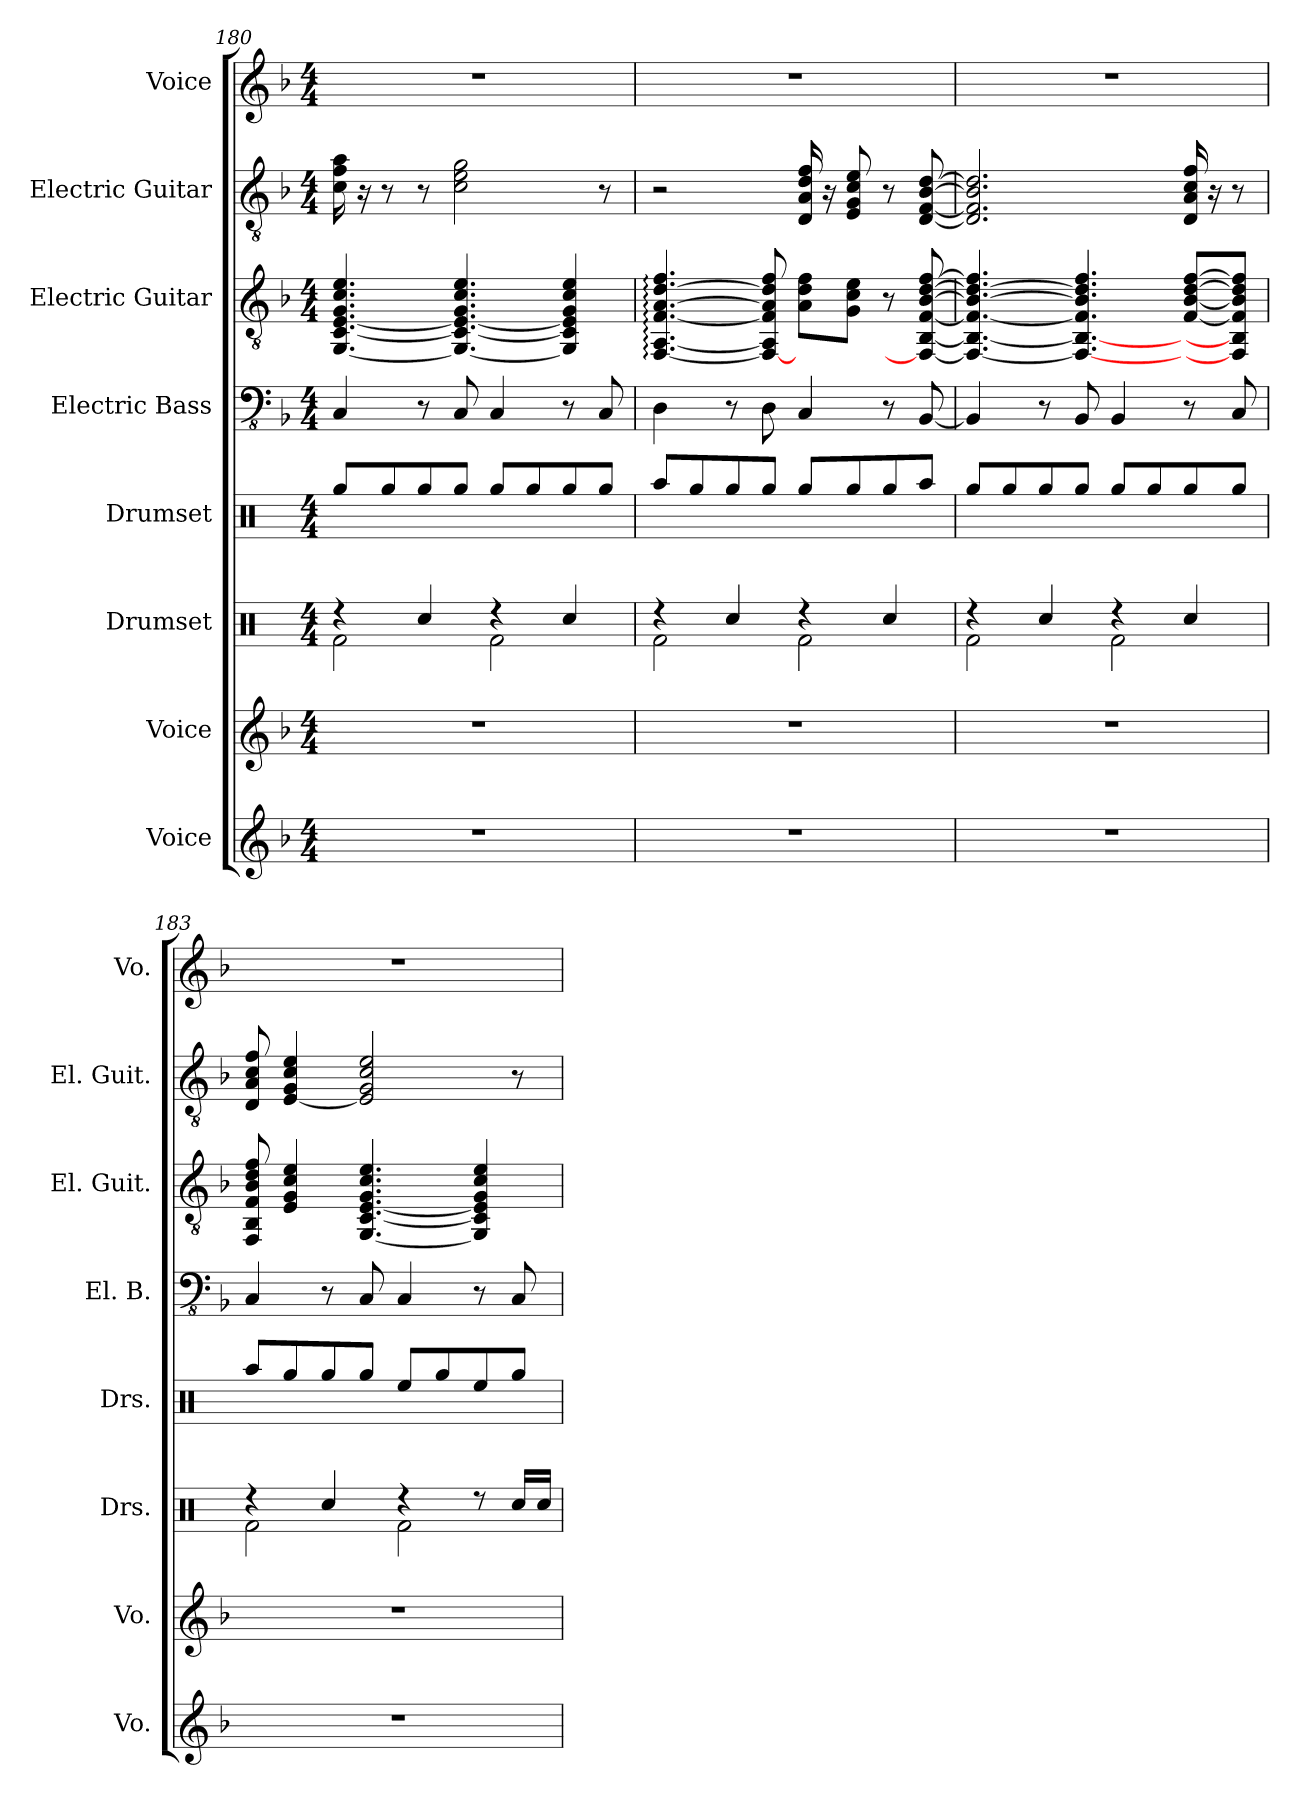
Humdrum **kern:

**kern	**kern	**kern	**kern	**kern	**kern	**kern	**kern
*part8	*part7	*part6	*part5	*part4	*part3	*part2	*part1
*staff8	*staff7	*staff6	*staff5	*staff4	*staff3	*staff2	*staff1
*I"Voice	*I"Voice	*I"Drumset	*I"Drumset	*I"Electric Bass	*I"Electric Guitar	*I"Electric Guitar	*I"Voice
*I'Vo.	*I'Vo.	*I'Drs.	*I'Drs.	*I'El. B.	*I'El. Guit.	*I'El. Guit.	*I'Vo.
!!LO:PB:g=z
*clefG2	*clefG2	*clefX	*clefX	*clefFv4	*clefGv2	*clefGv2	*clefG2
*k[b-]	*k[b-]	*k[]	*k[]	*k[b-]	*k[b-]	*k[b-]	*k[b-]
*M4/4	*M4/4	*M4/4	*M4/4	*M4/4	*M4/4	*M4/4	*M4/4
=180	=180	=180	=180	=180	=180	=180	=180
*	*	*^	*	*	*	*	*
1r	1r	4r	2Rf\	8Rgg/L	4CC/	[4.GG/ [4.C/ [4.E/ 4.G/ 4.c/ 4.e/	16c\ 16f\ 16a\	1r
.	.	.	.	.	.	.	16r	.
.	.	.	.	8Rgg/	.	.	8r	.
.	.	4Rcc/	.	8Rgg/	8r	.	8r	.
.	.	.	.	8Rgg/J	8CC/	4.GG/_ 4.C/_ 4.E/_ 4.G/ 4.c/ 4.e/	2c\ 2e\ 2g\	.
.	.	4r	2Rf\	8Rgg/L	4CC/	.	.	.
.	.	.	.	8Rgg/	.	.	.	.
.	.	4Rcc/	.	8Rgg/	8r	4GG/] 4C/] 4E/] 4G/ 4c/ 4e/	.	.
.	.	.	.	8Rgg/J	8CC/	.	8r	.
=181	=181	=181	=181	=181	=181	=181	=181	=181
1r	1r	4r	2Rf\	8Raa/L	4DD\	[4.FF/: [4.AA/: [4.F/: [4.A/: [4.d/: 4.f/:	2r	1r
.	.	.	.	8Rgg/	.	.	.	.
.	.	4Rcc/	.	8Rgg/	8r	.	.	.
.	.	.	.	8Rgg/J	8DD\	8FF/_ 8AA/] 8F/] 8A/] 8d/] 8f/	.	.
.	.	4r	2Rf\	8Rgg/L	4CC/	8A\ 8d\ 8f\L	16D/ 16A/ 16d/ 16f/	.
.	.	.	.	.	.	.	16r	.
.	.	.	.	8Rgg/	.	8G\ 8c\ 8e\J	8E/ 8G/ 8c/ 8e/	.
.	.	4Rcc/	.	8Rgg/	8r	8r	8r	.
.	.	.	.	8Raa/J	[8BBB-/	8FF/_ [8BB-/ [8F/ [8B-/ [8d/ [8f/	[8D/ [8F/ [8B-/ [8d/	.
=182	=182	=182	=182	=182	=182	=182	=182	=182
1r	1r	4r	2Rf\	8Rgg/L	4BBB-/]	4.FF/_ 4.BB-/_ 4.F/_ 4.B-/_ 4.d/_ 4.f/]	2.D/] 2.F/] 2.B-/] 2.d/]	1r
.	.	.	.	8Rgg/	.	.	.	.
.	.	4Rcc/	.	8Rgg/	8r	.	.	.
.	.	.	.	8Rgg/J	8BBB-/	4.FF/_ 4.BB-/_ 4.F/] 4.B-/] 4.d/] 4.f/	.	.
.	.	4r	2Rf\	8Rgg/L	4BBB-/	.	.	.
.	.	.	.	8Rgg/	.	.	.	.
.	.	4Rcc/	.	8Rgg/	8r	[8F/ [8B-/ [8d/ [8f/L	16D/ 16A/ 16c/ 16f/	.
.	.	.	.	.	.	.	16r	.
.	.	.	.	8Rgg/J	8CC/	8FF/] 8BB-/] 8F/] 8B-/] 8d/] 8f/]J	8r	.
=183	=183	=183	=183	=183	=183	=183	=183	=183
1r	1r	4r	2Rf\	8Raa/L	4CC/	8FF/ 8BB-/ 8F/ 8B-/ 8d/ 8f/	8D/ 8A/ 8c/ 8f/	1r
.	.	.	.	8Rgg/	.	4E/ 4G/ 4c/ 4e/	[4E/ 4G/ 4c/ 4e/	.
.	.	4Rcc/	.	8Rgg/	8r	.	.	.
.	.	.	.	8Rgg/J	8CC/	[4.GG/ [4.C/ [4.E/ 4.G/ 4.c/ 4.e/	2E/] 2G/ 2c/ 2e/	.
.	.	4r	2Rf\	8Ree/L	4CC/	.	.	.
.	.	.	.	8Rgg/	.	.	.	.
.	.	8r	.	8Ree/	8r	4GG/] 4C/] 4E/] 4G/ 4c/ 4e/	.	.
.	.	16Rcc/LL	.	8Rgg/J	8CC/	.	8r	.
.	.	16Rcc/JJ	.	.	.	.	.	.
*	*	*v	*v	*	*	*	*	*
=	=	=	=	=	=	=	=
*-	*-	*-	*-	*-	*-	*-	*-
